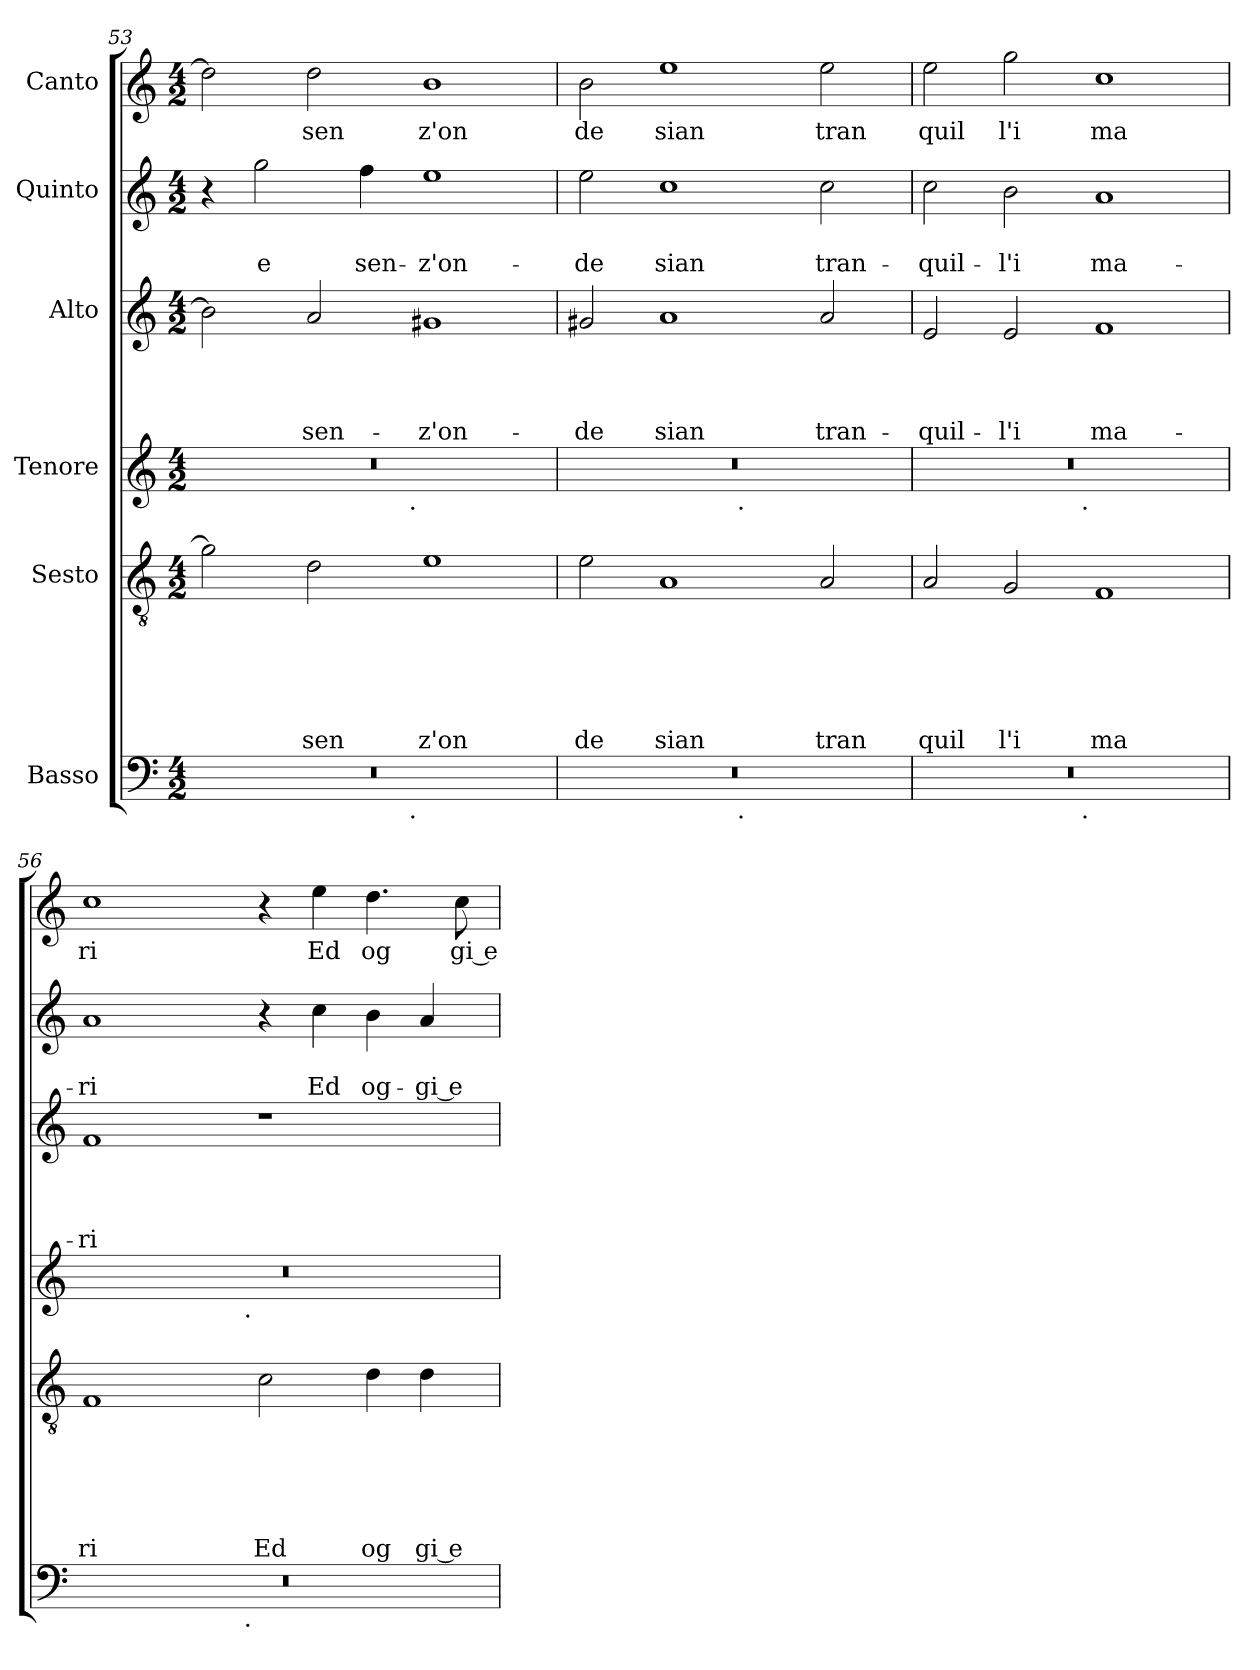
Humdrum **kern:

**kern	**kern	**text	**text	**text	**text	**text	**text	**kern	**kern	**text	**text	**text	**text	**kern	**text	**text	**kern	**text
*part6	*part5	*part5	*part5	*part5	*part5	*part5	*part5	*part4	*part3	*part3	*part3	*part3	*part3	*part2	*part2	*part2	*part1	*part1
*staff6	*staff5	*staff5	*staff5	*staff5	*staff5	*staff5	*staff5	*staff4	*staff3	*staff3	*staff3	*staff3	*staff3	*staff2	*staff2	*staff2	*staff1	*staff1
*I"Basso	*I"Sesto	*	*	*	*	*	*	*I"Tenore	*I"Alto	*	*	*	*	*I"Quinto	*	*	*I"Canto	*
!!LO:LB:g=z
*clefF4	*clefGv2	*	*	*	*	*	*	*clefG2	*clefG2	*	*	*	*	*clefG2	*	*	*clefG2	*
*k[]	*k[]	*	*	*	*	*	*	*k[]	*k[]	*	*	*	*	*k[]	*	*	*k[]	*
*C:	*C:	*	*	*	*	*	*	*C:	*C:	*	*	*	*	*C:	*	*	*C:	*
*M4/2	*M4/2	*	*	*	*	*	*	*M4/2	*M4/2	*	*	*	*	*M4/2	*	*	*M4/2	*
=53	=53	=53	=53	=53	=53	=53	=53	=53	=53	=53	=53	=53	=53	=53	=53	=53	=53	=53
*^	*	*	*	*	*	*	*	*^	*	*	*	*	*	*	*	*	*	*
0r	2ryy	2g\]	.	.	.	.	.	.	0r	2ryy	2b\]	.	.	.	.	4r	.	.	2dd\]	.
!	!	!	!	!	!	!	!	!	!	!	!	!	!	!	!	!	!	!LO:LY:b	!	!
.	.	.	.	.	.	.	.	.	.	.	.	.	.	.	.	2gg\	.	e	.	.
!	!	!	!	!	!	!	!	!LO:LY:b	!	!	!	!	!	!	!LO:LY:b	!	!	!	!	!LO:LY:b
.	4...ryy	2d\	.	.	.	.	.	sen	.	4...ryy	2a/	.	.	.	sen-	.	.	.	2dd\	sen
!	!	!	!	!	!	!	!	!	!	!	!	!	!	!	!	!	!	!LO:LY:b	!	!
.	.	.	.	.	.	.	.	.	.	.	.	.	.	.	.	4ff\	.	sen-	.	.
!	!	!	!	!	!	!	!	!	!	!LO:TX:b:t=.	!	!	!	!	!	!	!	!	!	!
!	!LO:TX:b:t=.	!	!	!	!	!	!	!	!	!	!	!	!	!	!	!	!	!	!	!
.	1ryy	.	.	.	.	.	.	.	.	1ryy	.	.	.	.	.	.	.	.	.	.
!	!	!	!	!	!	!	!	!LO:LY:b	!	!	!	!	!	!	!LO:LY:b	!	!	!LO:LY:b	!	!LO:LY:b
.	.	1e	.	.	.	.	.	z'on	.	.	1g#X	.	.	.	-z'on-	1ee	.	-z'on-	1b	z'on
.	32ryy	.	.	.	.	.	.	.	.	32ryy	.	.	.	.	.	.	.	.	.	.
=54	=54	=54	=54	=54	=54	=54	=54	=54	=54	=54	=54	=54	=54	=54	=54	=54	=54	=54	=54	=54
!	!	!	!	!	!	!	!	!LO:LY:b	!	!	!	!	!	!	!LO:LY:b	!	!	!LO:LY:b	!	!LO:LY:b
0r	2ryy	2e\	.	.	.	.	.	de	0r	2ryy	2g#X/	.	.	.	-de	2ee\	.	-de	2b\	de
!	!	!	!	!	!	!	!	!LO:LY:b	!	!	!	!	!	!	!LO:LY:b	!	!	!LO:LY:b	!	!LO:LY:b
.	4...ryy	1A	.	.	.	.	.	sian	.	4...ryy	1a	.	.	.	sian	1cc	.	sian	1ee	sian
!	!	!	!	!	!	!	!	!	!	!LO:TX:b:t=.	!	!	!	!	!	!	!	!	!	!
!	!LO:TX:b:t=.	!	!	!	!	!	!	!	!	!	!	!	!	!	!	!	!	!	!	!
.	1ryy	.	.	.	.	.	.	.	.	1ryy	.	.	.	.	.	.	.	.	.	.
!	!	!	!	!	!	!	!	!LO:LY:b	!	!	!	!	!	!	!LO:LY:b	!	!	!LO:LY:b	!	!LO:LY:b
.	.	2A/	.	.	.	.	.	tran	.	.	2a/	.	.	.	tran-	2cc\	.	tran-	2ee\	tran
.	32ryy	.	.	.	.	.	.	.	.	32ryy	.	.	.	.	.	.	.	.	.	.
=55	=55	=55	=55	=55	=55	=55	=55	=55	=55	=55	=55	=55	=55	=55	=55	=55	=55	=55	=55	=55
!	!	!	!	!	!	!	!	!LO:LY:b	!	!	!	!	!	!	!LO:LY:b	!	!	!LO:LY:b	!	!LO:LY:b
0r	2ryy	2A/	.	.	.	.	.	quil	0r	2ryy	2e/	.	.	.	-quil-	2cc\	.	-quil-	2ee\	quil
!	!	!	!	!	!	!	!	!LO:LY:b	!	!	!	!	!	!	!LO:LY:b	!	!	!LO:LY:b	!	!LO:LY:b
.	4...ryy	2G/	.	.	.	.	.	l'i	.	4...ryy	2e/	.	.	.	-l'i	2b\	.	-l'i	2gg\	l'i
!	!	!	!	!	!	!	!	!	!	!LO:TX:b:t=.	!	!	!	!	!	!	!	!	!	!
!	!LO:TX:b:t=.	!	!	!	!	!	!	!	!	!	!	!	!	!	!	!	!	!	!	!
.	1ryy	.	.	.	.	.	.	.	.	1ryy	.	.	.	.	.	.	.	.	.	.
!	!	!	!	!	!	!	!	!LO:LY:b	!	!	!	!	!	!	!LO:LY:b	!	!	!LO:LY:b	!	!LO:LY:b
.	.	1F	.	.	.	.	.	ma	.	.	1f	.	.	.	ma-	1a	.	ma-	1cc	ma
.	32ryy	.	.	.	.	.	.	.	.	32ryy	.	.	.	.	.	.	.	.	.	.
=56	=56	=56	=56	=56	=56	=56	=56	=56	=56	=56	=56	=56	=56	=56	=56	=56	=56	=56	=56	=56
!	!	!	!	!	!	!	!	!LO:LY:b	!	!	!	!	!	!	!LO:LY:b	!	!	!LO:LY:b	!	!LO:LY:b
0r	2ryy	1F	.	.	.	.	.	ri	0r	2ryy	1f	.	.	.	-ri	1a	.	-ri	1cc	ri
.	4...ryy	.	.	.	.	.	.	.	.	4...ryy	.	.	.	.	.	.	.	.	.	.
!	!	!	!	!	!	!	!	!	!	!LO:TX:b:t=.	!	!	!	!	!	!	!	!	!	!
!	!LO:TX:b:t=.	!	!	!	!	!	!	!	!	!	!	!	!	!	!	!	!	!	!	!
.	1ryy	.	.	.	.	.	.	.	.	1ryy	.	.	.	.	.	.	.	.	.	.
!	!	!	!	!	!	!	!	!LO:LY:b	!	!	!	!	!	!	!	!	!	!	!	!
.	.	2c\	.	.	.	.	.	Ed	.	.	1r	.	.	.	.	4r	.	.	4r	.
!	!	!	!	!	!	!	!	!	!	!	!	!	!	!	!	!	!	!LO:LY:b	!	!LO:LY:b
.	.	.	.	.	.	.	.	.	.	.	.	.	.	.	.	4cc\	.	Ed	4ee\	Ed
!	!	!	!	!	!	!	!	!LO:LY:b	!	!	!	!	!	!	!	!	!	!LO:LY:b	!	!LO:LY:b
.	.	4d\	.	.	.	.	.	og	.	.	.	.	.	.	.	4b\	.	og-	4.dd\	og
!	!	!	!	!	!	!	!	!LO:LY:b:rj	!	!	!	!	!	!	!	!	!	!LO:LY:b:rj	!	!
.	.	4d\	.	.	.	.	.	gi e	.	.	.	.	.	.	.	4a/	.	-gi e	.	.
!	!	!	!	!	!	!	!	!	!	!	!	!	!	!	!	!	!	!	!	!LO:LY:b:rj
.	.	.	.	.	.	.	.	.	.	.	.	.	.	.	.	.	.	.	8cc\	gi e
.	32ryy	.	.	.	.	.	.	.	.	32ryy	.	.	.	.	.	.	.	.	.	.
*v	*v	*	*	*	*	*	*	*	*v	*v	*	*	*	*	*	*	*	*	*	*
=	=	=	=	=	=	=	=	=	=	=	=	=	=	=	=	=	=	=
*-	*-	*-	*-	*-	*-	*-	*-	*-	*-	*-	*-	*-	*-	*-	*-	*-	*-	*-
